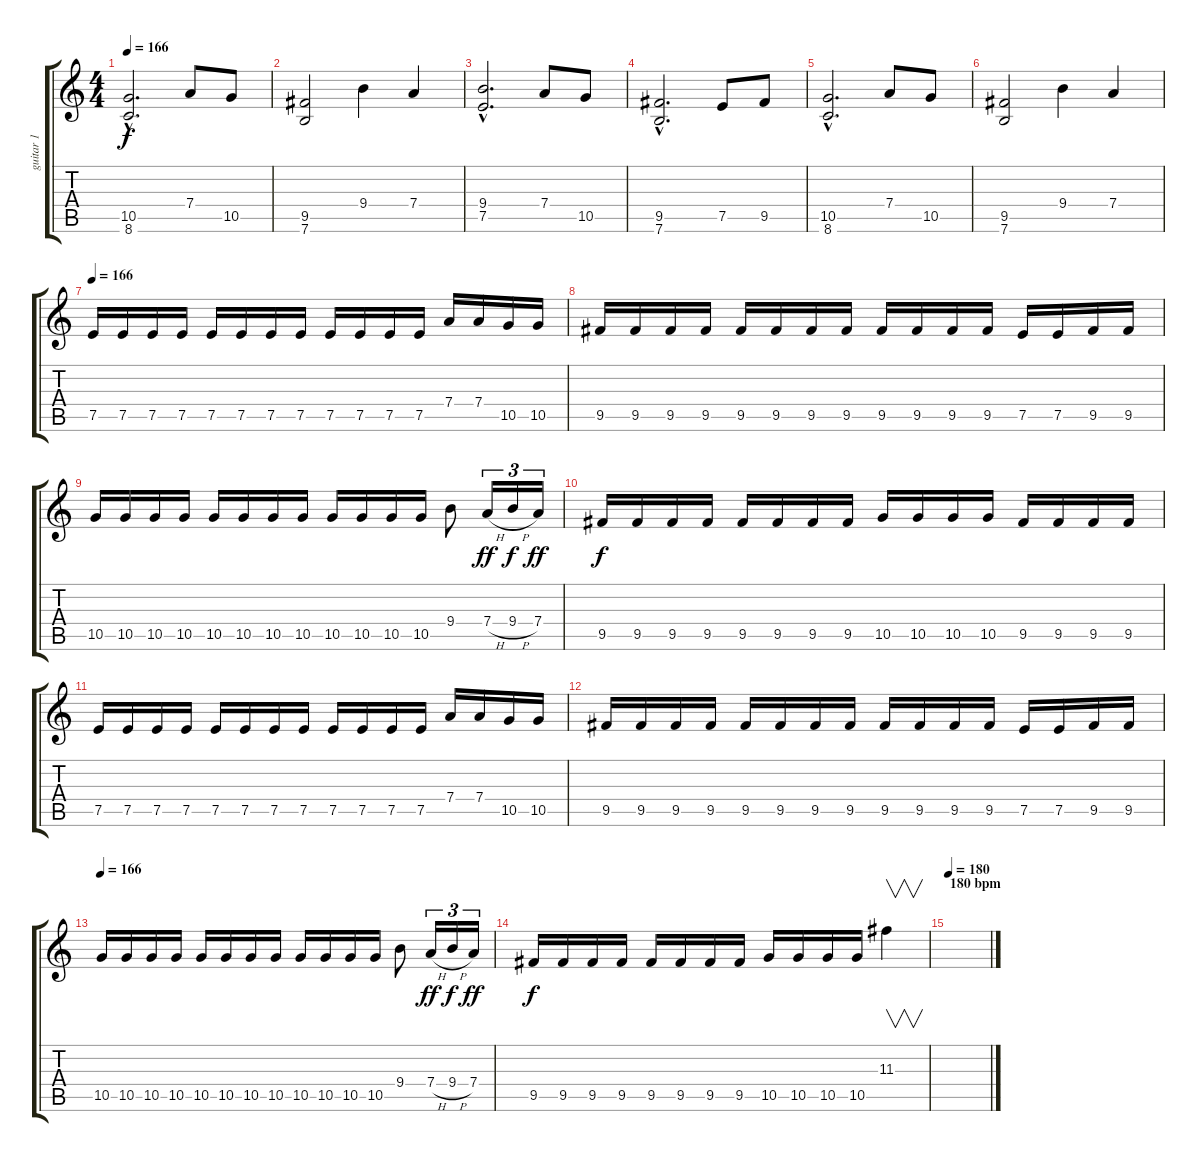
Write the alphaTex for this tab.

\track ("guitar 1" "guitar 1") {instrument distortionguitar}
\staff {score tabs}
\tuning (E4 B3 G3 D3 A2 E2) {hide}
\ts (4 4)
\tempo 166
\clef g2
\ks c
(10.5{hac} 8.6{hac}).2{d dy f} 7.4.8 10.5.8 |
(9.5 7.6).2 9.4.4 7.4.4 |
(9.4{hac} 7.5{hac}).2{d} 7.4.8 10.5.8 |
(9.5{hac} 7.6{hac}).2{d} 7.5.8 9.5.8 |
(10.5{hac} 8.6{hac}).2{d} 7.4.8 10.5.8 |
(9.5 7.6).2 9.4.4 7.4.4 |
\tempo 166
7.5.16 7.5.16 7.5.16 7.5.16 7.5.16 7.5.16 7.5.16 7.5.16 7.5.16 7.5.16 7.5.16 7.5.16 7.4.16 7.4.16 10.5.16 10.5.16 |
9.5.16 9.5.16 9.5.16 9.5.16 9.5.16 9.5.16 9.5.16 9.5.16 9.5.16 9.5.16 9.5.16 9.5.16 7.5.16 7.5.16 9.5.16 9.5.16 |
10.5.16 10.5.16 10.5.16 10.5.16 10.5.16 10.5.16 10.5.16 10.5.16 10.5.16 10.5.16 10.5.16 10.5.16 9.4.8 7.4{h}.16{tu (3 2) dy ff} 9.4{h}.16{tu (3 2) dy f} 7.4.16{tu (3 2) dy ff} |
9.5.16{dy f} 9.5.16 9.5.16 9.5.16 9.5.16 9.5.16 9.5.16 9.5.16 10.5.16 10.5.16 10.5.16 10.5.16 9.5.16 9.5.16 9.5.16 9.5.16 |
7.5.16 7.5.16 7.5.16 7.5.16 7.5.16 7.5.16 7.5.16 7.5.16 7.5.16 7.5.16 7.5.16 7.5.16 7.4.16 7.4.16 10.5.16 10.5.16 |
9.5.16 9.5.16 9.5.16 9.5.16 9.5.16 9.5.16 9.5.16 9.5.16 9.5.16 9.5.16 9.5.16 9.5.16 7.5.16 7.5.16 9.5.16 9.5.16 |
\tempo 166
10.5.16 10.5.16 10.5.16 10.5.16 10.5.16 10.5.16 10.5.16 10.5.16 10.5.16 10.5.16 10.5.16 10.5.16 9.4.8 7.4{h}.16{tu (3 2) dy ff} 9.4{h}.16{tu (3 2) dy f} 7.4.16{tu (3 2) dy ff} |
9.5.16{dy f} 9.5.16 9.5.16 9.5.16 9.5.16 9.5.16 9.5.16 9.5.16 10.5.16 10.5.16 10.5.16 10.5.16 11.3.4{v} |
\section ("" "180 bpm")
\tempo 180
